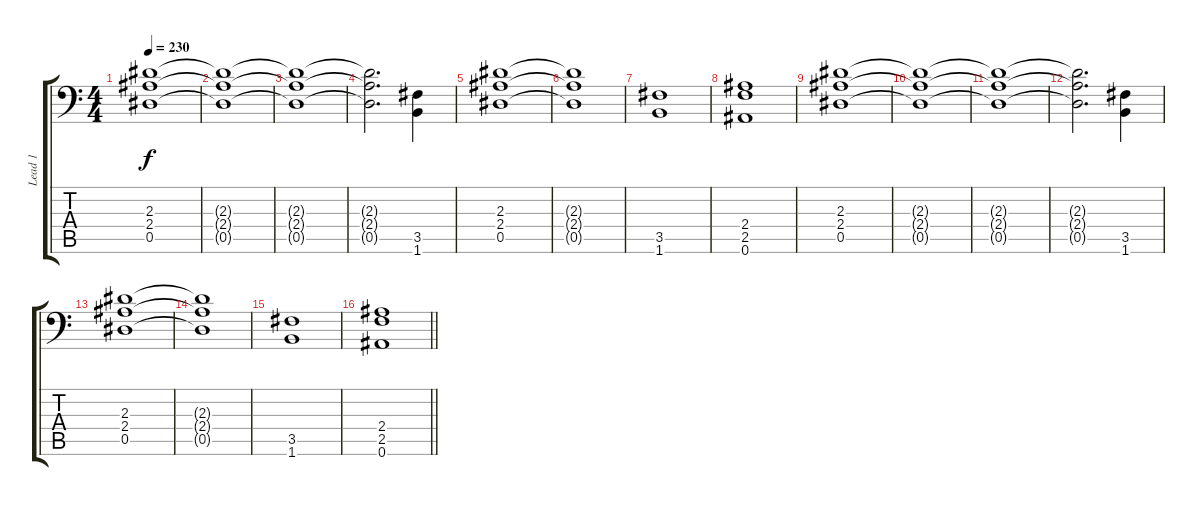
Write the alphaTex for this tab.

\track ("Lead 1" "Lead 1") {instrument overdrivenguitar}
\staff {score tabs}
\tuning (Bb3 F3 Db3 Ab2 Eb2 Bb1) {hide}
\ts (4 4)
\tempo 230
\clef f4
\ks c
(2.3 2.4 0.5).1{dy f instrument overdrivenguitar} |
(2.3{t} 2.4{t} 0.5{t}).1 |
(2.3{t} 2.4{t} 0.5{t}).1 |
(2.3{t} 2.4{t} 0.5{t}).2{d} (3.5 1.6).4 |
(2.3 2.4 0.5).1 |
(2.3{t} 2.4{t} 0.5{t}).1 |
(3.5 1.6).1 |
(2.4 2.5 0.6).1 |
(2.3 2.4 0.5).1 |
(2.3{t} 2.4{t} 0.5{t}).1 |
(2.3{t} 2.4{t} 0.5{t}).1 |
(2.3{t} 2.4{t} 0.5{t}).2{d} (3.5 1.6).4 |
(2.3 2.4 0.5).1 |
(2.3{t} 2.4{t} 0.5{t}).1 |
(3.5 1.6).1 |
\barLineRight lightlight
(2.4 2.5 0.6).1
